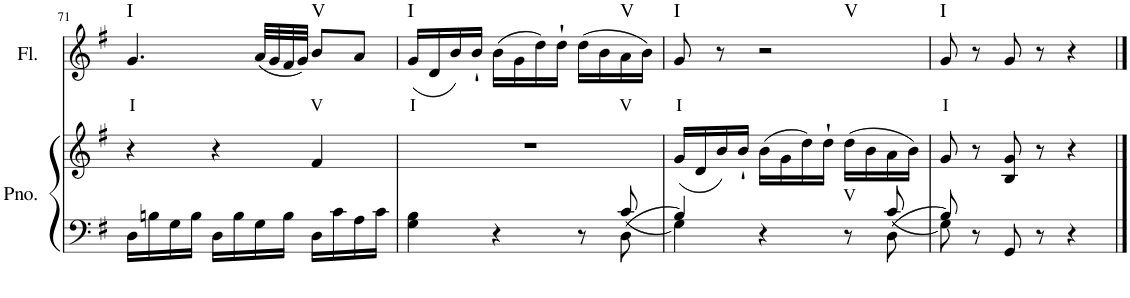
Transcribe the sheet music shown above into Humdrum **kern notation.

**kern	**kern	**text	**kern	**text	**harte
*part2	*part2	*part2	*part1	*part1	*part1
*staff3	*staff2	*staff2	*staff1	*staff1	*
*I"Piano	*	*	*I"Flute	*	*
*I'Pno.	*	*	*I'Fl.	*	*
!!LO:PB:g=z
*clefF4	*clefG2	*	*clefG2	*	*
*k[f#]	*k[f#]	*	*k[f#]	*	*
*M3/4	*M3/4	*	*M3/4	*	*
=71	=71	=71	=71	=71	=71
!	!	!	!	!LO:LY:b	!LO:H:kt=I
16D\LL	4r	.	4.g/	I	N
16Bn\	.	.	.	.	.
16G\	.	.	.	.	.
16B\JJ	.	.	.	.	.
16D\LL	4r	.	.	.	.
16B\	.	.	.	.	.
16G\	.	.	(32a/LLL	.	.
.	.	.	32g/	.	.
16B\JJ	.	.	32f#/	.	.
.	.	.	32g/JJJ)	.	.
!	!	!	!	!LO:LY:b	!LO:H:kt=V
16D\LL	4f#/	.	8b/L	V	N
16c\	.	.	.	.	.
16A\	.	.	8a/J	.	.
16c\JJ	.	.	.	.	.
=72	=72	=72	=72	=72	=72
*^	*	*	*	*	*
!	!	!	!	!	!LO:LY:b	!LO:H:kt=I
4G\ 4B\	2ryy	2.r	.	(16g/LL	I	N
.	.	.	.	16d/	.	.
.	.	.	.	16b/)	.	.
.	.	.	.	16b`/JJ	.	.
4r	.	.	.	(16b\LL	.	.
.	.	.	.	16g\	.	.
.	.	.	.	16dd\)	.	.
.	.	.	.	16dd`\JJ	.	.
8r	8ryy	.	.	(16dd\LL	.	.
.	.	.	.	16b\	.	.
!	!	!	!	!	!LO:LY:b	!LO:H:kt=V
8D\	8c/	.	.	16a\	V	N
.	.	.	.	16b\JJ)	.	.
=73	=73	=73	=73	=73	=73	=73
!	!	!	!	!	!LO:LY:b	!LO:H:kt=I
4B/	4G\	(16g/LL	.	8g/	I	N
.	.	16d/	.	.	.	.
.	.	16b/)	.	8r	.	.
.	.	16b`/JJ	.	.	.	.
!	!	!	!	!	!	!LO:H:kt=V
4r	4.ryy	(16b\LL	.	2r	.	N
.	.	16g\	.	.	.	.
.	.	16dd\)	.	.	.	.
.	.	16dd`\JJ	.	.	.	.
!	!	!	!LO:LY:b	!	!	!
8r	.	(16dd\LL	V	.	.	.
.	.	16b\	.	.	.	.
8D\	8c/	16a\	.	.	.	.
.	.	16b\JJ)	.	.	.	.
=74	=74	=74	=74	=74	=74	=74
!	!	!	!	!	!LO:LY:b	!LO:H:kt=I
8B/	8G\	8g/	.	8g/	I	N
8r	2ryy	8r	.	8r	.	.
8GG/	.	8B/ 8g/	.	8g/	.	.
8r	.	8r	.	8r	.	.
4r	.	4r	.	4r	.	.
.	8ryy	.	.	.	.	.
*v	*v	*	*	*	*	*
==	==	==	==	==	==
*-	*-	*-	*-	*-	*-
